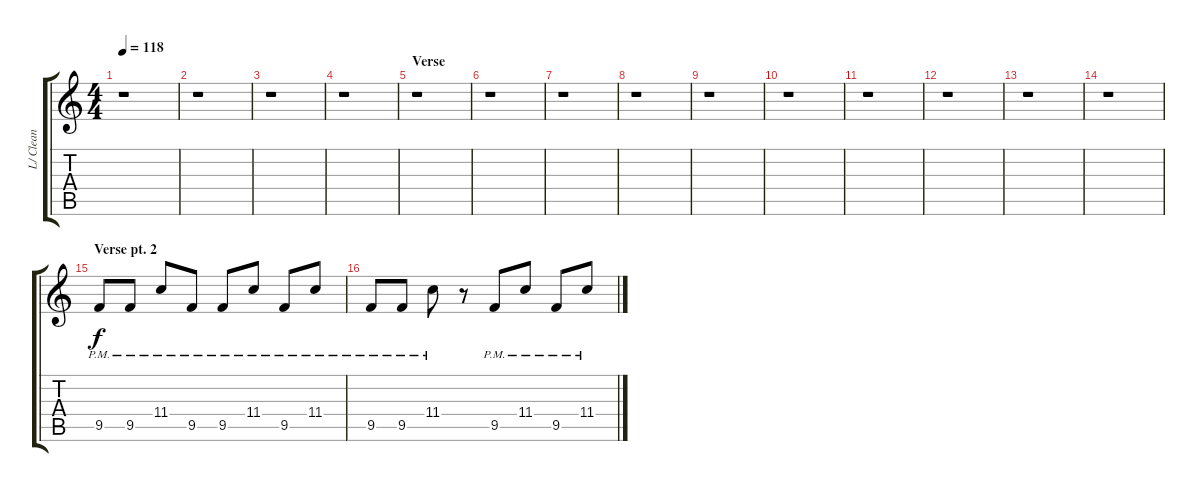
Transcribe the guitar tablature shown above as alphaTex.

\track ("L/ Clean" "L/ Clean") {instrument electricguitarjazz}
\staff {score tabs}
\tuning (Eb4 Bb3 Gb3 Db3 Ab2 Eb2) {hide}
\ts (4 4)
\tempo 118
\clef g2
\ks c
r.1{dy f} |
r.1 |
r.1 |
r.1 |
\section ("" "Verse")
r.1 |
r.1 |
r.1 |
r.1 |
r.1 |
r.1 |
r.1 |
r.1 |
r.1 |
r.1 |
\section ("" "Verse pt. 2")
9.5{pm}.8 9.5{pm}.8 11.4{pm}.8 9.5{pm}.8 9.5{pm}.8 11.4{pm}.8 9.5{pm}.8 11.4{pm}.8 |
9.5{pm}.8 9.5{pm}.8 11.4{pm}.8 r.8 9.5{pm}.8 11.4{pm}.8 9.5{pm}.8 11.4{pm}.8
